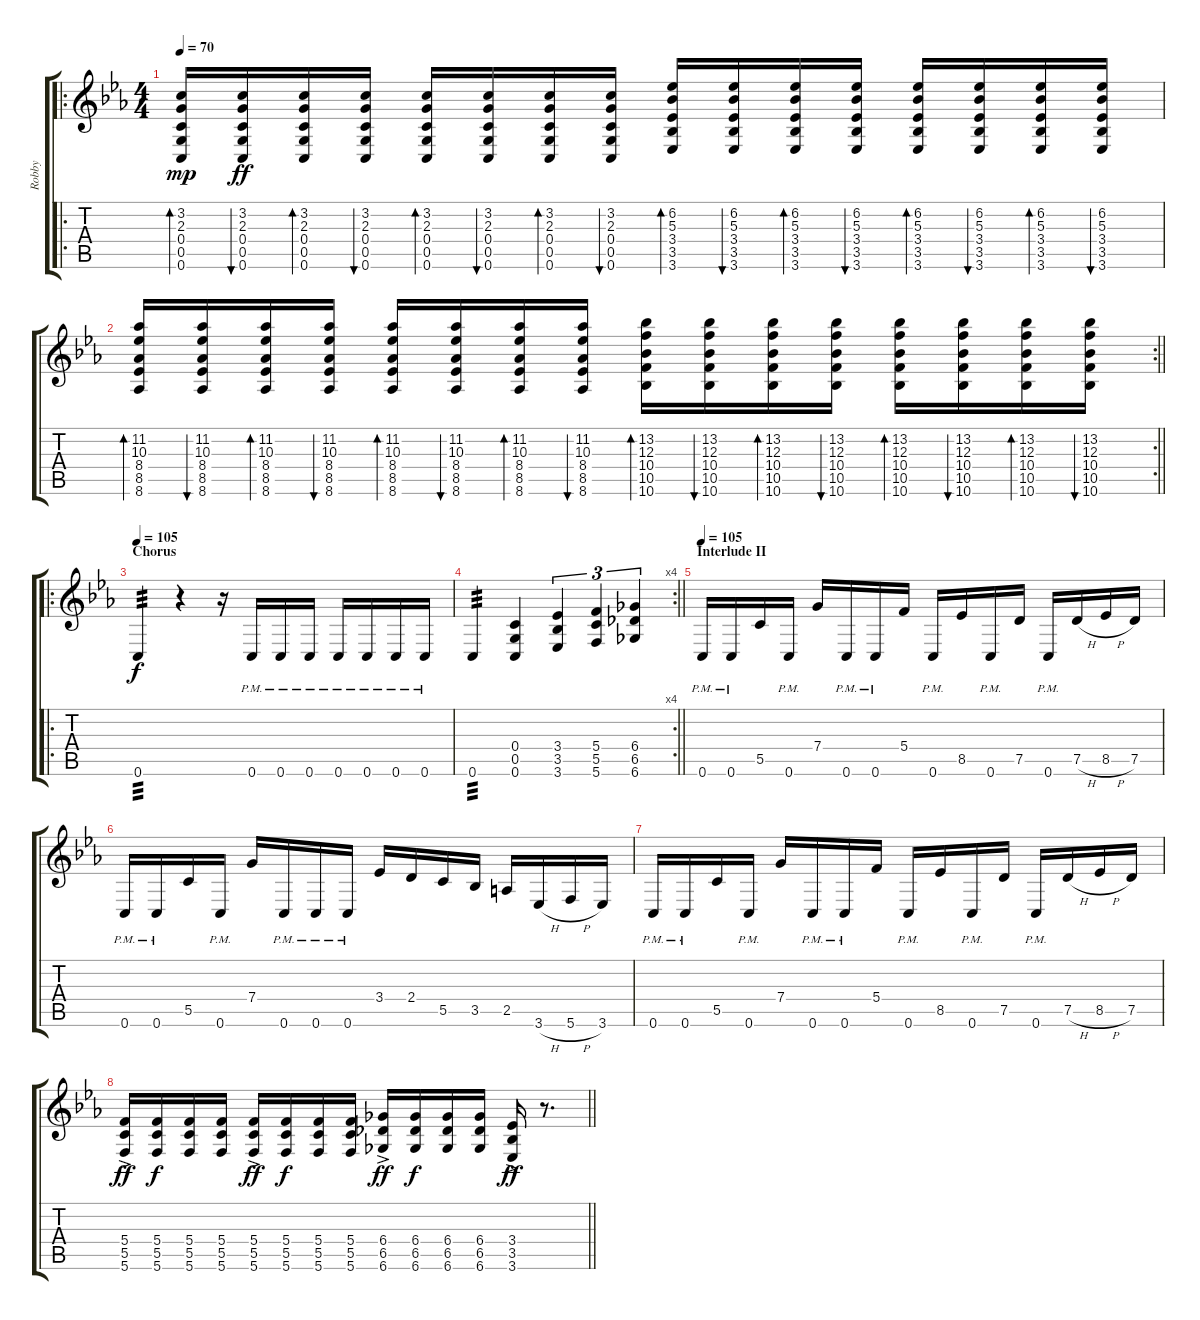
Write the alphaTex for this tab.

\track ("Robby" "Robby") {instrument distortionguitar}
\staff {score tabs}
\tuning (D4 A3 F3 C3 G2 C2) {hide}
\ro
\ts (4 4)
\tempo 70
\clef g2
\ks cminor
(3.2 2.3 0.4 0.5 0.6).16{bd 60 dy mp} (3.2 2.3 0.4 0.5 0.6).16{bu 60 dy ff} (3.2 2.3 0.4 0.5 0.6).16{bd 60} (3.2 2.3 0.4 0.5 0.6).16{bu 60} (3.2 2.3 0.4 0.5 0.6).16{bd 60} (3.2 2.3 0.4 0.5 0.6).16{bu 60} (3.2 2.3 0.4 0.5 0.6).16{bd 60} (3.2 2.3 0.4 0.5 0.6).16{bu 60} (6.2 5.3 3.4 3.5 3.6).16{bd 60} (6.2 5.3 3.4 3.5 3.6).16{bu 60} (6.2 5.3 3.4 3.5 3.6).16{bd 60} (6.2 5.3 3.4 3.5 3.6).16{bu 60} (6.2 5.3 3.4 3.5 3.6).16{bd 60} (6.2 5.3 3.4 3.5 3.6).16{bu 60} (6.2 5.3 3.4 3.5 3.6).16{bd 60} (6.2 5.3 3.4 3.5 3.6).16{bu 60} |
\rc 2
\barLineRight lightlight
(11.2 10.3 8.4 8.5 8.6).16{bd 60} (11.2 10.3 8.4 8.5 8.6).16{bu 60} (11.2 10.3 8.4 8.5 8.6).16{bd 60} (11.2 10.3 8.4 8.5 8.6).16{bu 60} (11.2 10.3 8.4 8.5 8.6).16{bd 60} (11.2 10.3 8.4 8.5 8.6).16{bu 60} (11.2 10.3 8.4 8.5 8.6).16{bd 60} (11.2 10.3 8.4 8.5 8.6).16{bu 60} (13.2 12.3 10.4 10.5 10.6).16{bd 60} (13.2 12.3 10.4 10.5 10.6).16{bu 60} (13.2 12.3 10.4 10.5 10.6).16{bd 60} (13.2 12.3 10.4 10.5 10.6).16{bu 60} (13.2 12.3 10.4 10.5 10.6).16{bd 60} (13.2 12.3 10.4 10.5 10.6).16{bu 60} (13.2 12.3 10.4 10.5 10.6).16{bd 60} (13.2 12.3 10.4 10.5 10.6).16{bu 60} |
\ro
\section ("" "Chorus")
\tempo 105
0.6.4{tp 3 dy f} r.4 r.16 0.6{pm}.16 0.6{pm}.16 0.6{pm}.16 0.6{pm}.16 0.6{pm}.16 0.6{pm}.16 0.6{pm}.16 |
\rc 4
\barLineRight lightlight
0.6.4{tp 3} (0.4 0.5 0.6).4 (3.4 3.5 3.6).4{tu (3 2)} (5.4 5.5 5.6).4{tu (3 2)} (6.4 6.5 6.6).4{tu (3 2)} |
\section ("" "Interlude II")
\tempo 105
0.6{pm}.16 0.6{pm}.16 5.5.16 0.6{pm}.16 7.4.16 0.6{pm}.16 0.6{pm}.16 5.4.16 0.6{pm}.16 8.5.16 0.6{pm}.16 7.5.16 0.6{pm}.16 7.5{h}.16 8.5{h}.16 7.5.16 |
0.6{pm}.16 0.6{pm}.16 5.5.16 0.6{pm}.16 7.4.16 0.6{pm}.16 0.6{pm}.16 0.6{pm}.16 3.4.16 2.4.16 5.5.16 3.5.16 2.5.16 3.6{h}.16 5.6{h}.16 3.6.16 |
0.6{pm}.16 0.6{pm}.16 5.5.16 0.6{pm}.16 7.4.16 0.6{pm}.16 0.6{pm}.16 5.4.16 0.6{pm}.16 8.5.16 0.6{pm}.16 7.5.16 0.6{pm}.16 7.5{h}.16 8.5{h}.16 7.5.16 |
\barLineRight lightlight
(5.4 5.5 5.6{ac}).16{dy ff} (5.4 5.5 5.6).16{dy f} (5.4 5.5 5.6).16 (5.4 5.5 5.6).16 (5.4 5.5 5.6{ac}).16{dy ff} (5.4 5.5 5.6).16{dy f} (5.4 5.5 5.6).16 (5.4 5.5 5.6).16 (6.4 6.5 6.6{ac}).16{dy ff} (6.4 6.5 6.6).16{dy f} (6.4 6.5 6.6).16 (6.4 6.5 6.6).16 (3.4 3.5 3.6{ac}).16{dy ff} r.8{d}
